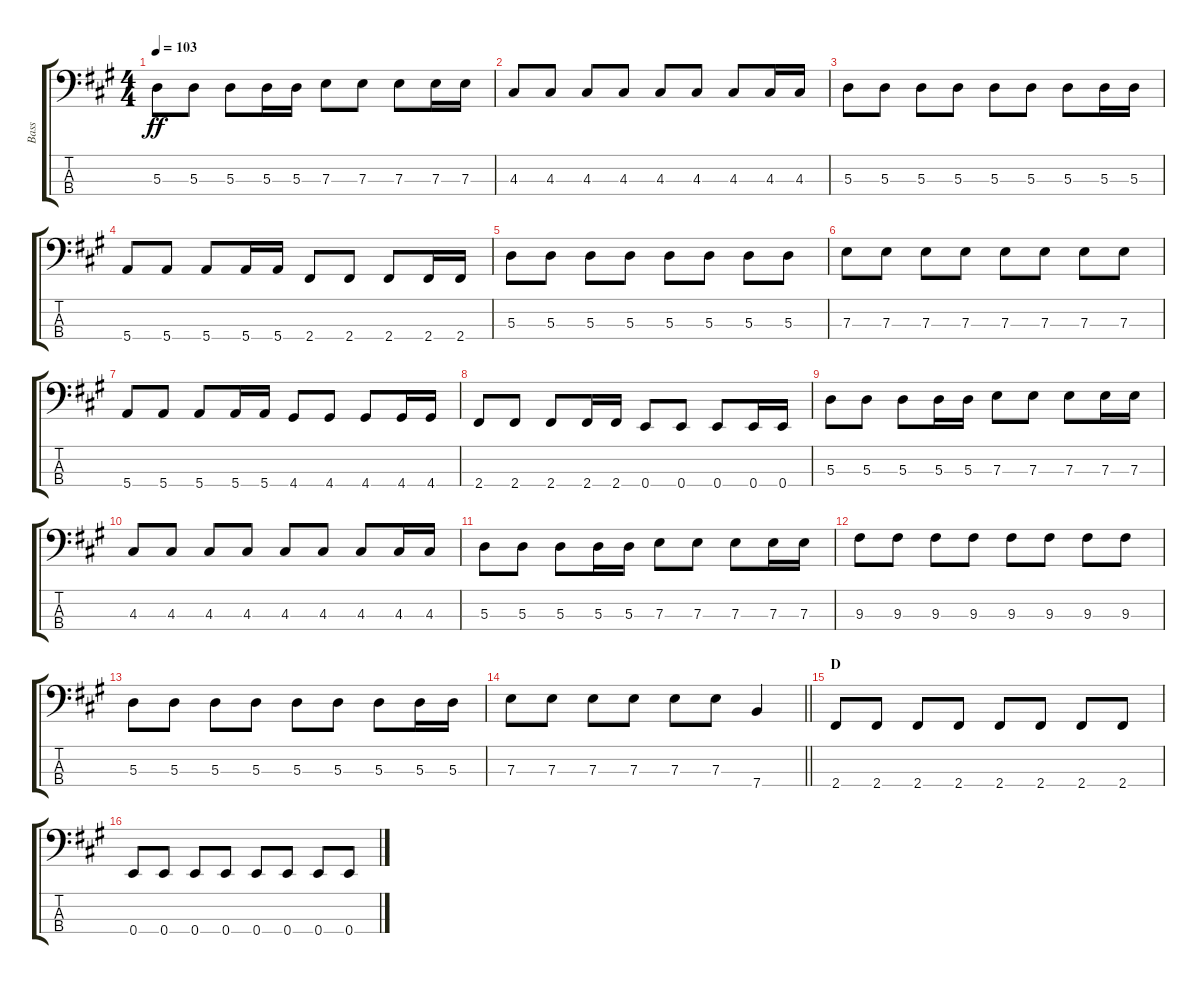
\track ("Bass" "Bass") {instrument electricbasspick}
\staff {score tabs}
\tuning (G2 D2 A1 E1) {hide}
\ts (4 4)
\tempo 103
\clef f4
\ks a
5.3.8{dy ff} 5.3.8 5.3.8 5.3.16 5.3.16 7.3.8 7.3.8 7.3.8 7.3.16 7.3.16 |
4.3.8 4.3.8 4.3.8 4.3.8 4.3.8 4.3.8 4.3.8 4.3.16 4.3.16 |
5.3.8 5.3.8 5.3.8 5.3.8 5.3.8 5.3.8 5.3.8 5.3.16 5.3.16 |
5.4.8 5.4.8 5.4.8 5.4.16 5.4.16 2.4.8 2.4.8 2.4.8 2.4.16 2.4.16 |
5.3.8 5.3.8 5.3.8 5.3.8 5.3.8 5.3.8 5.3.8 5.3.8 |
7.3.8 7.3.8 7.3.8 7.3.8 7.3.8 7.3.8 7.3.8 7.3.8 |
5.4.8 5.4.8 5.4.8 5.4.16 5.4.16 4.4.8 4.4.8 4.4.8 4.4.16 4.4.16 |
2.4.8 2.4.8 2.4.8 2.4.16 2.4.16 0.4.8 0.4.8 0.4.8 0.4.16 0.4.16 |
5.3.8 5.3.8 5.3.8 5.3.16 5.3.16 7.3.8 7.3.8 7.3.8 7.3.16 7.3.16 |
4.3.8 4.3.8 4.3.8 4.3.8 4.3.8 4.3.8 4.3.8 4.3.16 4.3.16 |
5.3.8 5.3.8 5.3.8 5.3.16 5.3.16 7.3.8 7.3.8 7.3.8 7.3.16 7.3.16 |
9.3.8 9.3.8 9.3.8 9.3.8 9.3.8 9.3.8 9.3.8 9.3.8 |
5.3.8 5.3.8 5.3.8 5.3.8 5.3.8 5.3.8 5.3.8 5.3.16 5.3.16 |
\barLineRight lightlight
7.3.8 7.3.8 7.3.8 7.3.8 7.3.8 7.3.8 7.4.4 |
\section ("" "D")
2.4.8 2.4.8 2.4.8 2.4.8 2.4.8 2.4.8 2.4.8 2.4.8 |
0.4.8 0.4.8 0.4.8 0.4.8 0.4.8 0.4.8 0.4.8 0.4.8
